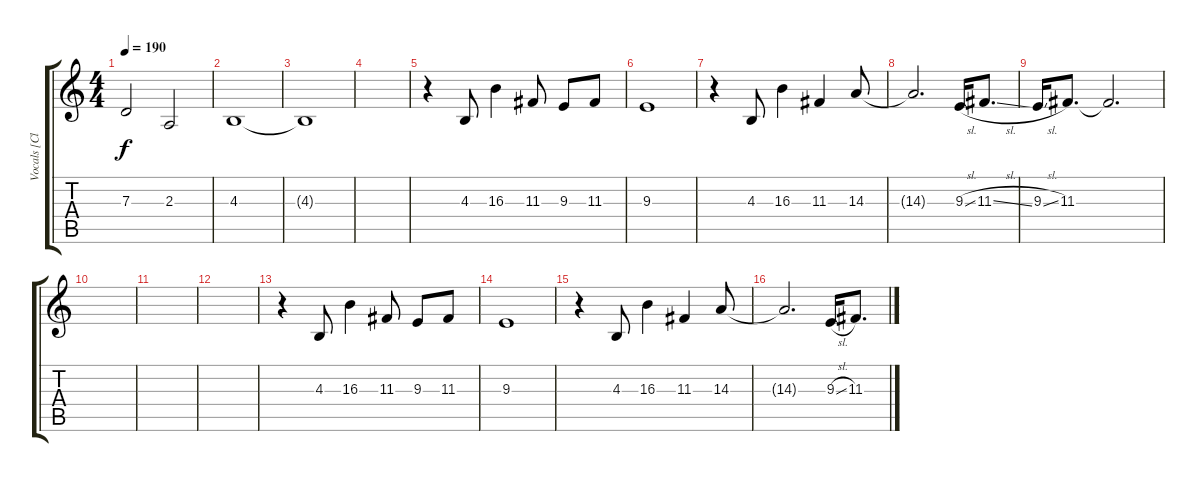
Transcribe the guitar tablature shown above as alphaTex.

\track ("Vocals [Clean]" "Vocals [Cl") {instrument lead6voice}
\staff {score tabs}
\tuning (E4 B3 G3 D3 A2 D2) {hide}
\ts (4 4)
\tempo 190
\clef g2
\ks c
7.3.2{dy f} 2.3.2 |
4.3.1 |
4.3{t}.1 |
|
r.4 4.3.8 16.3.4 11.3.8 9.3.8 11.3.8 |
9.3.1 |
r.4 4.3.8 16.3.4 11.3.4 14.3.8 |
14.3{t}.2{d} 9.3{sl}.16 11.3{sl}.8{d} |
9.3{sl}.16 11.3.8{d} 11.3{t}.2{d} |
|
|
|
r.4 4.3.8 16.3.4 11.3.8 9.3.8 11.3.8 |
9.3.1 |
r.4 4.3.8 16.3.4 11.3.4 14.3.8 |
14.3{t}.2{d} 9.3{sl}.16 11.3{sl}.8{d}
